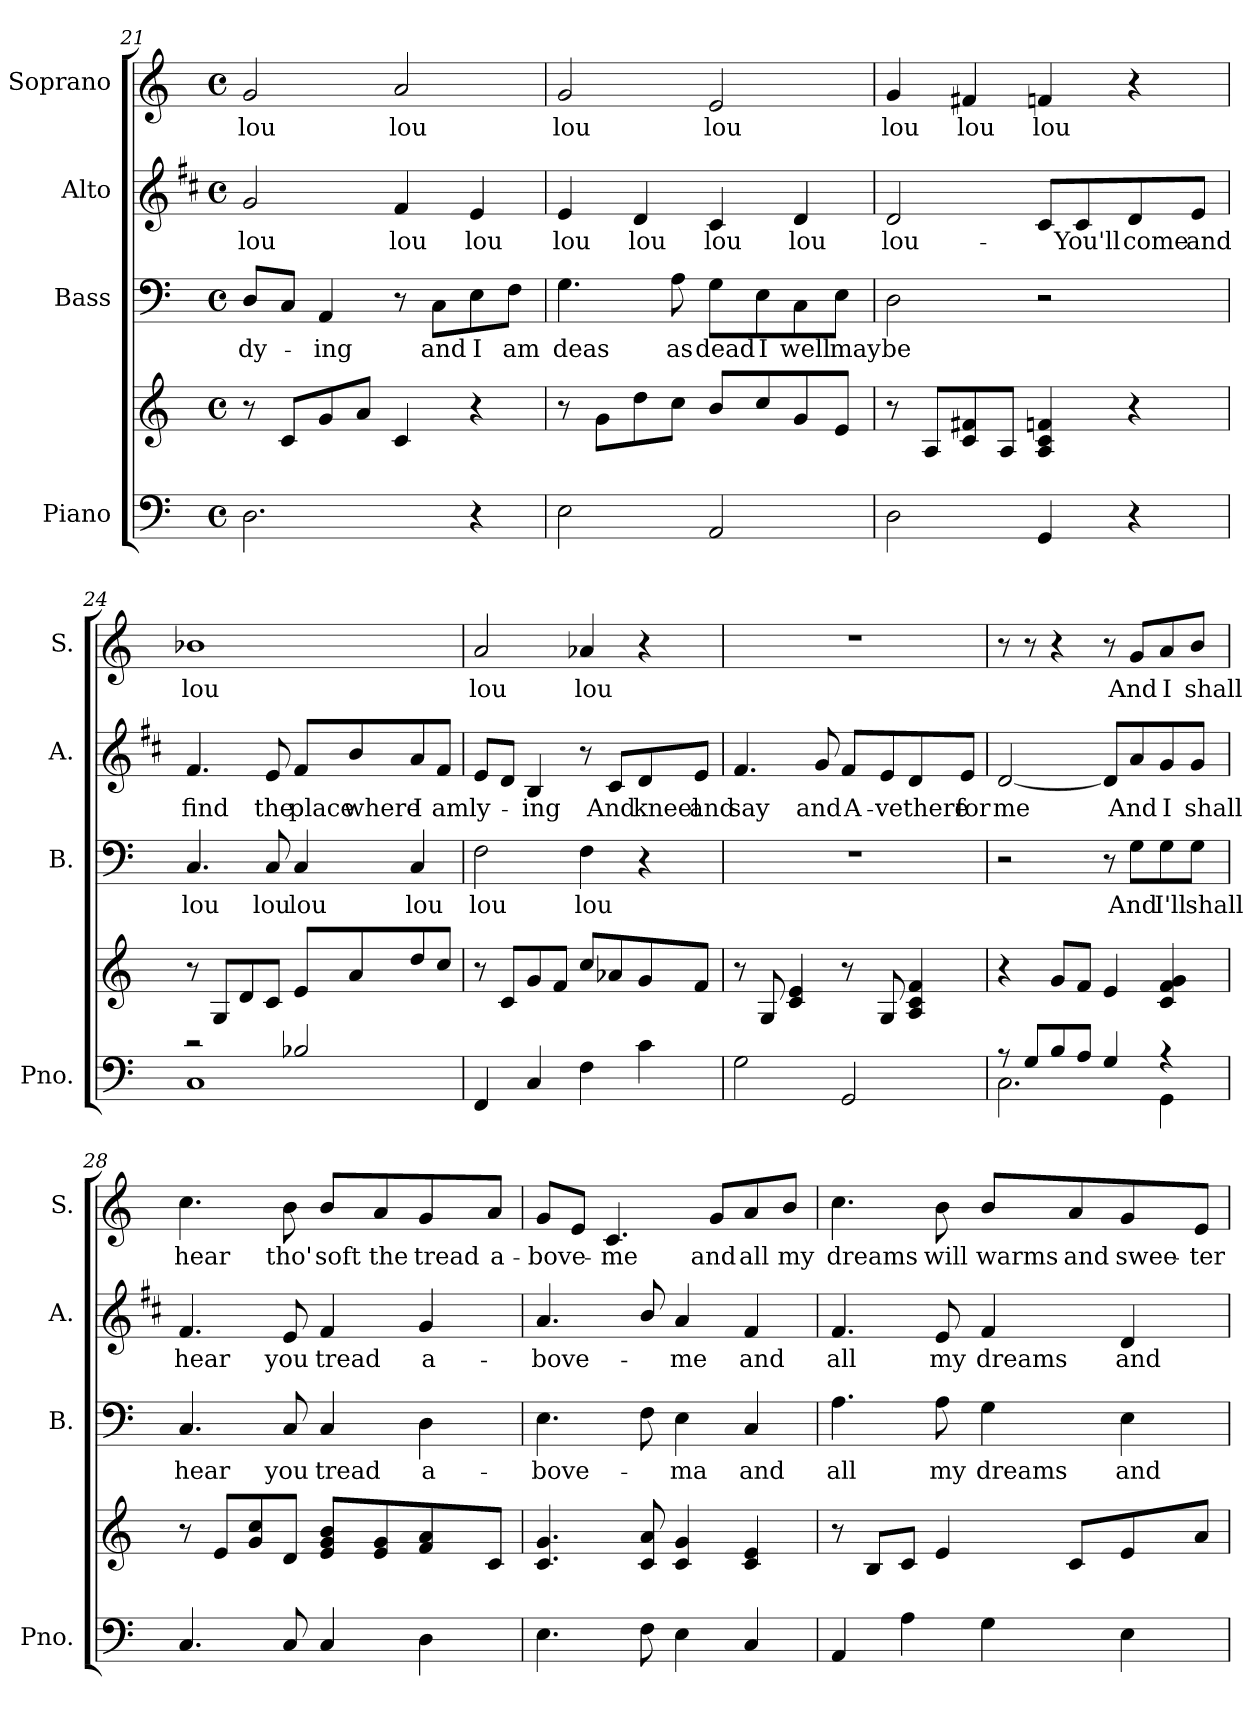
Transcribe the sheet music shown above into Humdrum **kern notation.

**kern	**kern	**kern	**text	**kern	**text	**kern	**text
*part4	*part4	*part3	*part3	*part2	*part2	*part1	*part1
*staff5	*staff4	*staff3	*staff3	*staff2	*staff2	*staff1	*staff1
*I"Piano	*	*I"Bass	*	*I"Alto	*	*I"Soprano	*
*I'Pno.	*	*I'B.	*	*I'A.	*	*I'S.	*
*clefF4	*clefG2	*clefF4	*	*clefG2	*	*clefG2	*
*	*	*	*	*ITrd1c2	*	*	*
*k[]	*k[]	*k[]	*	*k[]	*	*k[]	*
*M4/4	*M4/4	*M4/4	*	*M4/4	*	*M4/4	*
*met(c)	*met(c)	*met(c)	*	*met(c)	*	*met(c)	*
=21	=21	=21	=21	=21	=21	=21	=21
!	!	!	!LO:LY:b	!	!LO:LY:b	!	!LO:LY:b
2.D\	8r	8D/L	dy-	2f/	lou	2g/	lou
.	8c/L	8C/J	.	.	.	.	.
!	!	!	!LO:LY:b	!	!	!	!
.	8g/	4AA/	-ing	.	.	.	.
.	8a/J	.	.	.	.	.	.
!	!	!	!	!	!LO:LY:b	!	!LO:LY:b
.	4c/	8r	.	4e/	lou	2a/	lou
!	!	!	!LO:LY:b	!	!	!	!
.	.	8C\L	and	.	.	.	.
!	!	!	!LO:LY:b	!	!LO:LY:b	!	!
4r	4r	8E\	I	4d/	lou	.	.
!	!	!	!LO:LY:b	!	!	!	!
.	.	8F\J	am	.	.	.	.
!!LO:LB:g=z
=22	=22	=22	=22	=22	=22	=22	=22
!	!	!	!LO:LY:b	!	!LO:LY:b	!	!LO:LY:b
2E\	8r	4.G\	deas	4d/	lou	2g/	lou
.	8g\L	.	.	.	.	.	.
!	!	!	!	!	!LO:LY:b	!	!
.	8dd\	.	.	4c/	lou	.	.
!	!	!	!LO:LY:b	!	!	!	!
.	8cc\J	8A\	as	.	.	.	.
!	!	!	!LO:LY:b	!	!LO:LY:b	!	!LO:LY:b
2AA/	8b/L	8G\L	dead	4B/	lou	2e/	lou
!	!	!	!LO:LY:b	!	!	!	!
.	8cc/	8E\	I	.	.	.	.
!	!	!	!LO:LY:b	!	!LO:LY:b	!	!
.	8g/	8C\	well	4c/	lou	.	.
!	!	!	!LO:LY:b	!	!	!	!
.	8e/J	8E\J	may	.	.	.	.
=23	=23	=23	=23	=23	=23	=23	=23
!	!	!	!LO:LY:b	!	!LO:LY:b	!	!LO:LY:b
2D\	8r	2D\	be	2c/	lou-	4g/	lou
.	8A/L	.	.	.	.	.	.
!	!	!	!	!	!	!	!LO:LY:b
.	8c/ 8f#X/	.	.	.	.	4f#X/	lou
.	8A/J	.	.	.	.	.	.
!	!	!	!	!	!	!	!LO:LY:b
4GG/	4A/ 4c/ 4fn/	2r	.	8B/L	.	4fn/	lou
!	!	!	!	!	!LO:LY:b	!	!
.	.	.	.	8B/	-You'll	.	.
!	!	!	!	!	!LO:LY:b	!	!
4r	4r	.	.	8c/	come	4r	.
!	!	!	!	!	!LO:LY:b	!	!
.	.	.	.	8d/J	and	.	.
=24	=24	=24	=24	=24	=24	=24	=24
*^	*	*	*	*	*	*	*
!	!	!	!	!LO:LY:b	!	!LO:LY:b	!	!LO:LY:b
2r	1C	8r	4.C/	lou	4.e/	find	1b-X	lou
.	.	8G/L	.	.	.	.	.	.
.	.	8d/	.	.	.	.	.	.
!	!	!	!	!LO:LY:b	!	!LO:LY:b	!	!
.	.	8c/J	8C/	lou	8d/	the	.	.
!	!	!	!	!LO:LY:b	!	!LO:LY:b	!	!
2B-X/	.	8e/L	4C/	lou	8e/L	place	.	.
!	!	!	!	!	!	!LO:LY:b	!	!
.	.	8a/	.	.	8a/	where	.	.
!	!	!	!	!LO:LY:b	!	!LO:LY:b	!	!
.	.	8dd/	4C/	lou	8g/	I	.	.
!	!	!	!	!	!	!LO:LY:b	!	!
.	.	8cc/J	.	.	8e/J	am	.	.
*v	*v	*	*	*	*	*	*	*
!!LO:PB:g=z
=25	=25	=25	=25	=25	=25	=25	=25
!	!	!	!LO:LY:b	!	!LO:LY:b	!	!LO:LY:b
4FF/	8r	2F\	lou	8d/L	ly-	2a/	lou
.	8c/L	.	.	8c/J	.	.	.
!	!	!	!	!	!LO:LY:b	!	!
4C/	8g/	.	.	4A/	-ing	.	.
.	8f/J	.	.	.	.	.	.
!	!	!	!LO:LY:b	!	!	!	!LO:LY:b
4F\	8cc/L	4F\	lou	8r	.	4a-X/	lou
!	!	!	!	!	!LO:LY:b	!	!
.	8a-X/	.	.	8B/L	And	.	.
!	!	!	!	!	!LO:LY:b	!	!
4c\	8g/	4r	.	8c/	kneel	4r	.
!	!	!	!	!	!LO:LY:b	!	!
.	8f/J	.	.	8d/J	and	.	.
=26	=26	=26	=26	=26	=26	=26	=26
!	!	!	!	!	!LO:LY:b	!	!
2G\	8r	1r	.	4.e/	say	1r	.
.	8G/	.	.	.	.	.	.
.	4c/ 4e/	.	.	.	.	.	.
!	!	!	!	!	!LO:LY:b	!	!
.	.	.	.	8f/	and	.	.
!	!	!	!	!	!LO:LY:b	!	!
2GG/	8r	.	.	8e/L	A-	.	.
!	!	!	!	!	!LO:LY:b	!	!
.	8G/	.	.	8d/	-ve	.	.
!	!	!	!	!	!LO:LY:b	!	!
.	4A/ 4c/ 4f/	.	.	8c/	there	.	.
!	!	!	!	!	!LO:LY:b	!	!
.	.	.	.	8d/J	for	.	.
=27	=27	=27	=27	=27	=27	=27	=27
*^	*	*	*	*	*	*	*
!	!	!	!	!	!	!LO:LY:b	!	!
8r	2.C\	4r	2r	.	[2c/	me	8r	.
8G/L	.	.	.	.	.	.	8r	.
8B/	.	8g/L	.	.	.	.	4r	.
8A/J	.	8f/J	.	.	.	.	.	.
4G/	.	4e/	8r	.	8c/L]	.	8r	.
!	!	!	!	!LO:LY:b	!	!LO:LY:b	!	!LO:LY:b
.	.	.	8G\L	And	8g/	And	8g/L	And
!	!	!	!	!LO:LY:b	!	!LO:LY:b	!	!LO:LY:b
4r	4GG\	4c/ 4f/ 4g/	8G\	I'll	8f/	I	8a/	I
!	!	!	!	!LO:LY:b	!	!LO:LY:b	!	!LO:LY:b
.	.	.	8G\J	shall	8f/J	shall	8b/J	shall
*v	*v	*	*	*	*	*	*	*
!!LO:LB:g=z
=28	=28	=28	=28	=28	=28	=28	=28
!	!	!	!LO:LY:b	!	!LO:LY:b	!	!LO:LY:b
4.C/	8r	4.C/	hear	4.e/	hear	4.cc\	hear
.	8e/L	.	.	.	.	.	.
.	8g/ 8cc/	.	.	.	.	.	.
!	!	!	!LO:LY:b	!	!LO:LY:b	!	!LO:LY:b
8C/	8d/J	8C/	you	8d/	you	8b\	tho'
!	!	!	!LO:LY:b	!	!LO:LY:b	!	!LO:LY:b
4C/	8e/ 8g/ 8b/L	4C/	tread	4e/	tread	8b/L	soft
!	!	!	!	!	!	!	!LO:LY:b
.	8e/ 8g/	.	.	.	.	8a/	the
!	!	!	!LO:LY:b	!	!LO:LY:b	!	!LO:LY:b
4D\	8f/ 8a/	4D\	a-	4f/	a-	8g/	tread
!	!	!	!	!	!	!	!LO:LY:b
.	8c/J	.	.	.	.	8a/J	a-
=29	=29	=29	=29	=29	=29	=29	=29
!	!	!	!LO:LY:b	!	!LO:LY:b	!	!LO:LY:b
4.E\	4.c/ 4.g/	4.E\	-bove-	4.g/	-bove-	8g/L	-bove-
.	.	.	.	.	.	8e/J	.
!	!	!	!	!	!	!	!LO:LY:b
.	.	.	.	.	.	4.c/	-me
8F\	8c/ 8a/	8F\	.	8a/	.	.	.
!	!	!	!LO:LY:b	!	!LO:LY:b	!	!
4E\	4c/ 4g/	4E\	-ma	4g/	-me	.	.
!	!	!	!	!	!	!	!LO:LY:b
.	.	.	.	.	.	8g/L	and
!	!	!	!LO:LY:b	!	!LO:LY:b	!	!LO:LY:b
4C/	4c/ 4e/	4C/	and	4e/	and	8a/	all
!	!	!	!	!	!	!	!LO:LY:b
.	.	.	.	.	.	8b/J	my
=30	=30	=30	=30	=30	=30	=30	=30
!	!	!	!LO:LY:b	!	!LO:LY:b	!	!LO:LY:b
4AA/	8r	4.A\	all	4.e/	all	4.cc\	dreams
.	8B/L	.	.	.	.	.	.
4A\	8c/J	.	.	.	.	.	.
!	!	!	!LO:LY:b	!	!LO:LY:b	!	!LO:LY:b
.	4e/	8A\	my	8d/	my	8b\	will
!	!	!	!LO:LY:b	!	!LO:LY:b	!	!LO:LY:b
4G\	.	4G\	dreams	4e/	dreams	8b/L	warms
!	!	!	!	!	!	!	!LO:LY:b
.	8c/L	.	.	.	.	8a/	and
!	!	!	!LO:LY:b	!	!LO:LY:b	!	!LO:LY:b
4E\	8e/	4E\	and	4c/	and	8g/	swee-
!	!	!	!	!	!	!	!LO:LY:b
.	8a/J	.	.	.	.	8e/J	-ter
=	=	=	=	=	=	=	=
*-	*-	*-	*-	*-	*-	*-	*-
